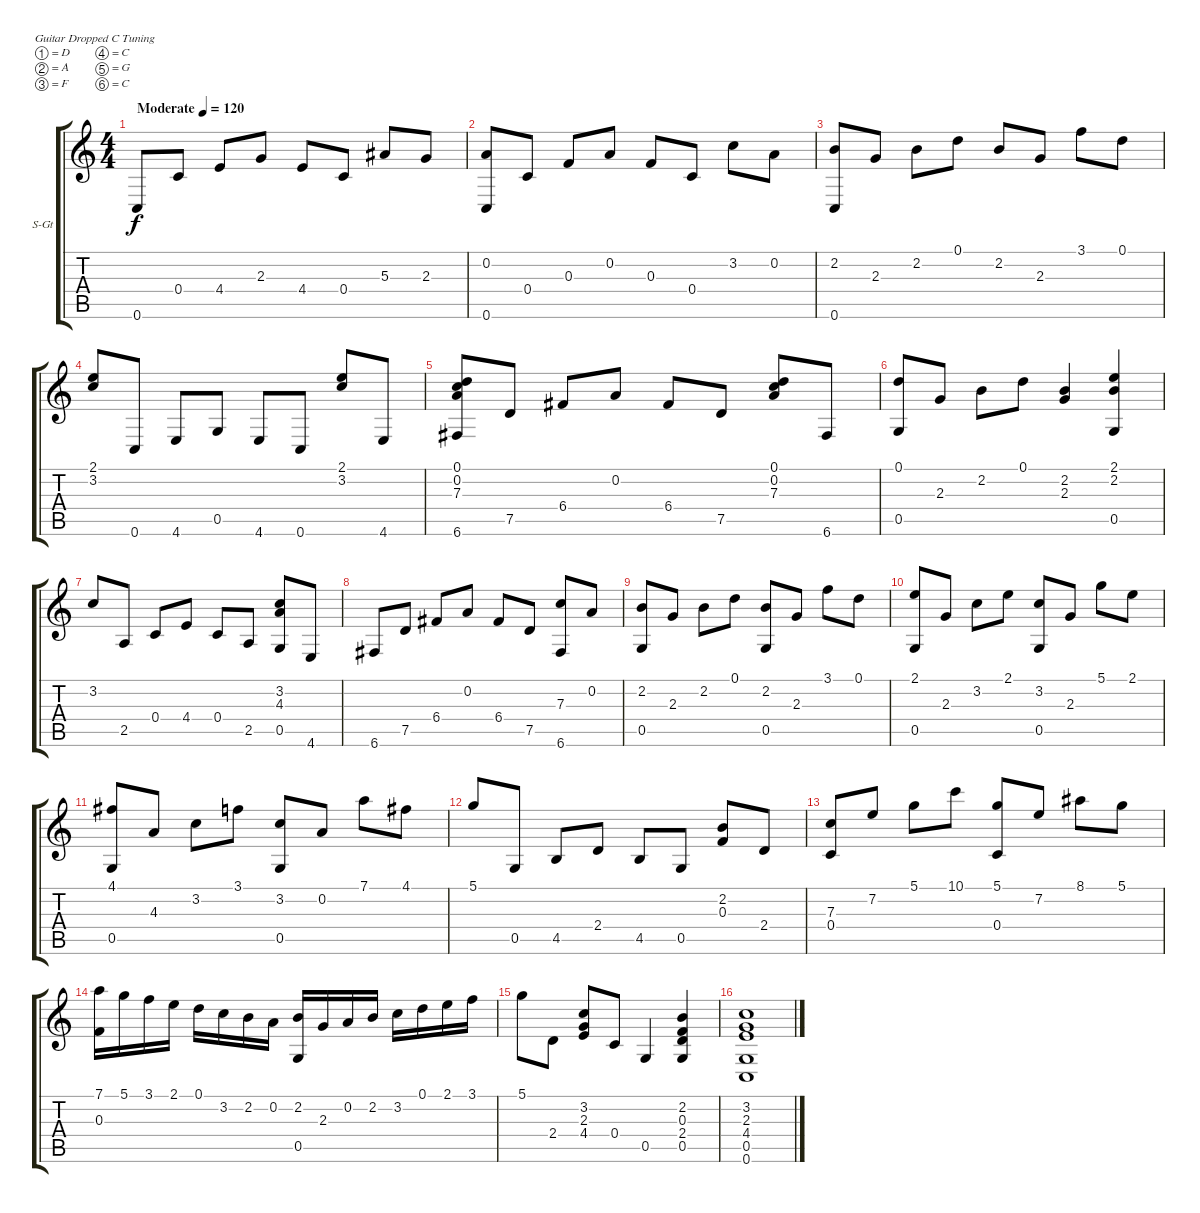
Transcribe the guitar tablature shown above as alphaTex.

\bracketExtendMode groupsimilarinstruments
\firstSystemTrackNameOrientation horizontal
\otherSystemsTrackNameOrientation horizontal
\track ("Track 1" "S-Gt") {instrument acousticguitarsteel}
\staff {score tabs}
\tuning (D4 A3 F3 C3 G2 C2)
\ts (4 4)
\beaming (8 2 2 2 2)
\tempo (120 "Moderate")
\clef g2
\ks c
0.6.8{dy f instrument acousticguitarsteel} 0.4.8 4.4.8 2.3.8 4.4.8 0.4.8 5.3.8 2.3.8 |
(0.2 0.6).8 0.4.8 0.3.8 0.2.8 0.3.8 0.4.8 3.2.8 0.2.8 |
(2.2 0.6).8 2.3.8 2.2.8 0.1.8 2.2.8 2.3.8 3.1.8 0.1.8 |
(2.1 3.2).8 0.6.8 4.6.8 0.5.8 4.6.8 0.6.8 (2.1 3.2).8 4.6.8 |
(0.1 0.2 7.3 6.6).8 7.5.8 6.4.8 0.2.8 6.4.8 7.5.8 (0.1 0.2 7.3).8 6.6.8 |
(0.1 0.5).8 2.3.8 2.2.8 0.1.8 (2.2 2.3).4 (2.1 2.2 0.5).4 |
3.2.8 2.5.8 0.4.8 4.4.8 0.4.8 2.5.8 (3.2 4.3 0.5).8 4.6.8 |
6.6.8 7.5.8 6.4.8 0.2.8 6.4.8 7.5.8 (7.3 6.6).8 0.2.8 |
(2.2 0.5).8 2.3.8 2.2.8 0.1.8 (2.2 0.5).8 2.3.8 3.1.8 0.1.8 |
(2.1 0.5).8 2.3.8 3.2.8 2.1.8 (3.2 0.5).8 2.3.8 5.1.8 2.1.8 |
(4.1 0.5).8 4.3.8 3.2.8 3.1.8 (3.2 0.5).8 0.2.8 7.1.8 4.1.8 |
5.1.8 0.5.8 4.5.8 2.4.8 4.5.8 0.5.8 (2.2 0.3).8 2.4.8 |
(7.3 0.4).8 7.2.8 5.1.8 10.1.8 (5.1 0.4).8 7.2.8 8.1.8 5.1.8 |
(7.1 0.3).16 5.1.16 3.1.16 2.1.16 0.1.16 3.2.16 2.2.16 0.2.16 (2.2 0.5).16 2.3.16 0.2.16 2.2.16 3.2.16 0.1.16 2.1.16 3.1.16 |
5.1.8 2.4.8 (3.2 2.3 4.4).8 0.4.8 0.5.4 (2.2 0.3 2.4 0.5).4 |
(3.2 2.3 4.4 0.5 0.6).1
